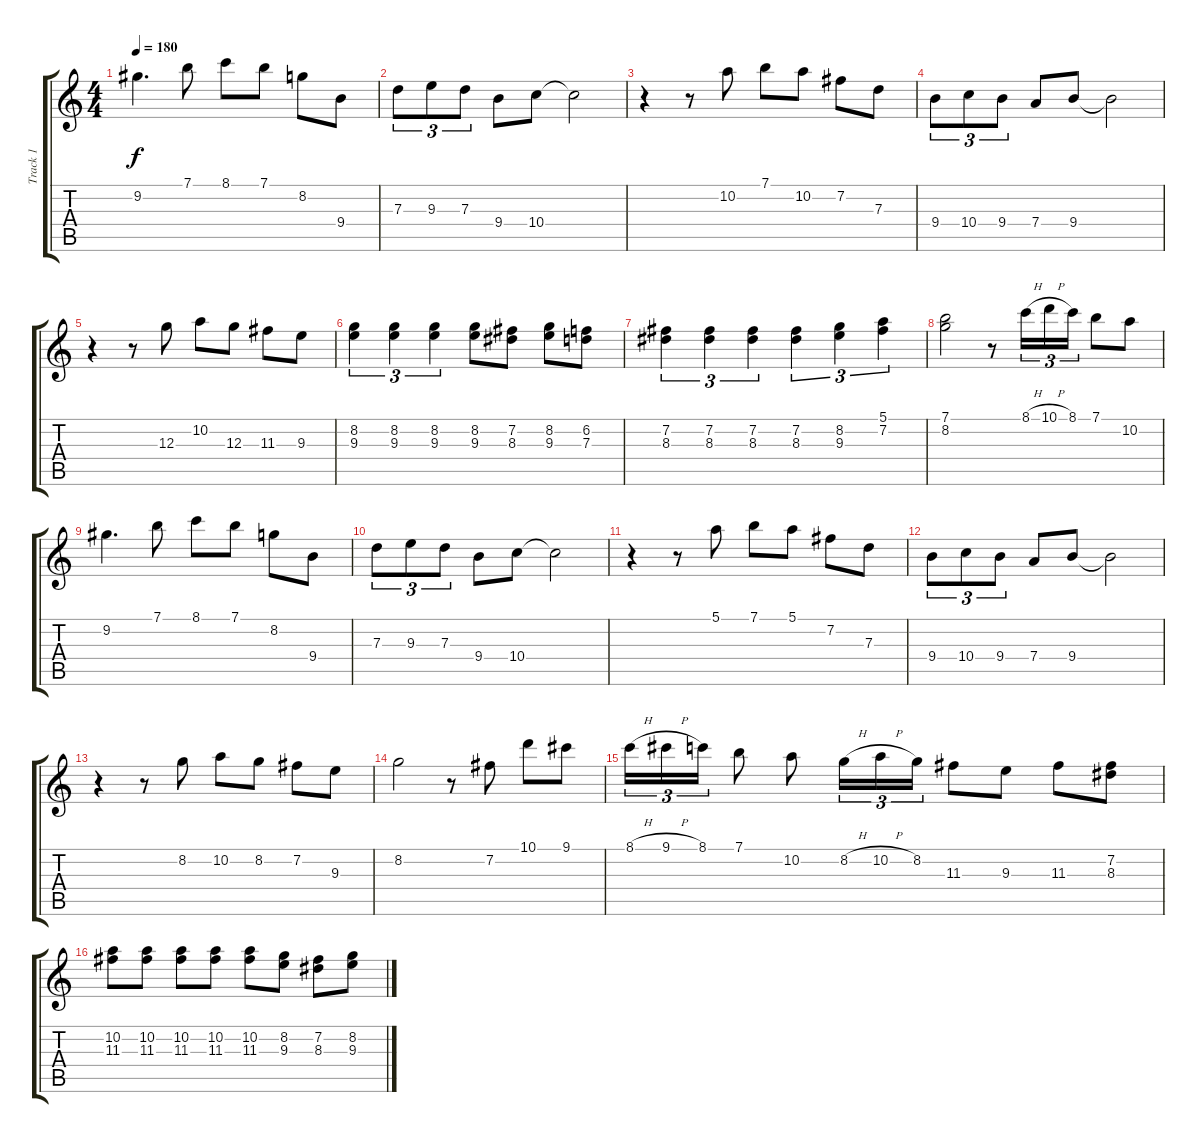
\track ("Track 1" "Track 1") {instrument acousticguitarsteel}
\staff {score tabs}
\tuning (E4 B3 G3 D3 A2 E2) {hide}
\ts (4 4)
\tempo 180
\clef g2
\ks c
9.2.4{d dy f} 7.1.8 8.1.8 7.1.8 8.2.8 9.4.8 |
7.3.8{tu (3 2)} 9.3.8{tu (3 2)} 7.3.8{tu (3 2)} 9.4.8 10.4.8 10.4{t}.2 |
r.4 r.8 10.2.8 7.1.8 10.2.8 7.2.8 7.3.8 |
9.4.8{tu (3 2)} 10.4.8{tu (3 2)} 9.4.8{tu (3 2)} 7.4.8 9.4.8 9.4{t}.2 |
r.4 r.8 12.3.8 10.2.8 12.3.8 11.3.8 9.3.8 |
(8.2 9.3).4{tu (3 2)} (8.2 9.3).4{tu (3 2)} (8.2 9.3).4{tu (3 2)} (8.2 9.3).8 (7.2 8.3).8 (8.2 9.3).8 (6.2 7.3).8 |
(7.2 8.3).4{tu (3 2)} (7.2 8.3).4{tu (3 2)} (7.2 8.3).4{tu (3 2)} (7.2 8.3).4{tu (3 2)} (8.2 9.3).4{tu (3 2)} (5.1 7.2).4{tu (3 2)} |
(7.1 8.2).2 r.8 8.1{h}.16{tu (3 2)} 10.1{h}.16{tu (3 2)} 8.1.16{tu (3 2)} 7.1.8 10.2.8 |
9.2.4{d} 7.1.8 8.1.8 7.1.8 8.2.8 9.4.8 |
7.3.8{tu (3 2)} 9.3.8{tu (3 2)} 7.3.8{tu (3 2)} 9.4.8 10.4.8 10.4{t}.2 |
r.4 r.8 5.1.8 7.1.8 5.1.8 7.2.8 7.3.8 |
9.4.8{tu (3 2)} 10.4.8{tu (3 2)} 9.4.8{tu (3 2)} 7.4.8 9.4.8 9.4{t}.2 |
r.4 r.8 8.2.8 10.2.8 8.2.8 7.2.8 9.3.8 |
8.2.2 r.8 7.2.8 10.1.8 9.1.8 |
8.1{h}.16{tu (3 2)} 9.1{h}.16{tu (3 2)} 8.1.16{tu (3 2)} 7.1.8 10.2.8 8.2{h}.16{tu (3 2)} 10.2{h}.16{tu (3 2)} 8.2.16{tu (3 2)} 11.3.8 9.3.8 11.3.8 (7.2 8.3).8 |
(10.2 11.3).8 (10.2 11.3).8 (10.2 11.3).8 (10.2 11.3).8 (10.2 11.3).8 (8.2 9.3).8 (7.2 8.3).8 (8.2 9.3).8
